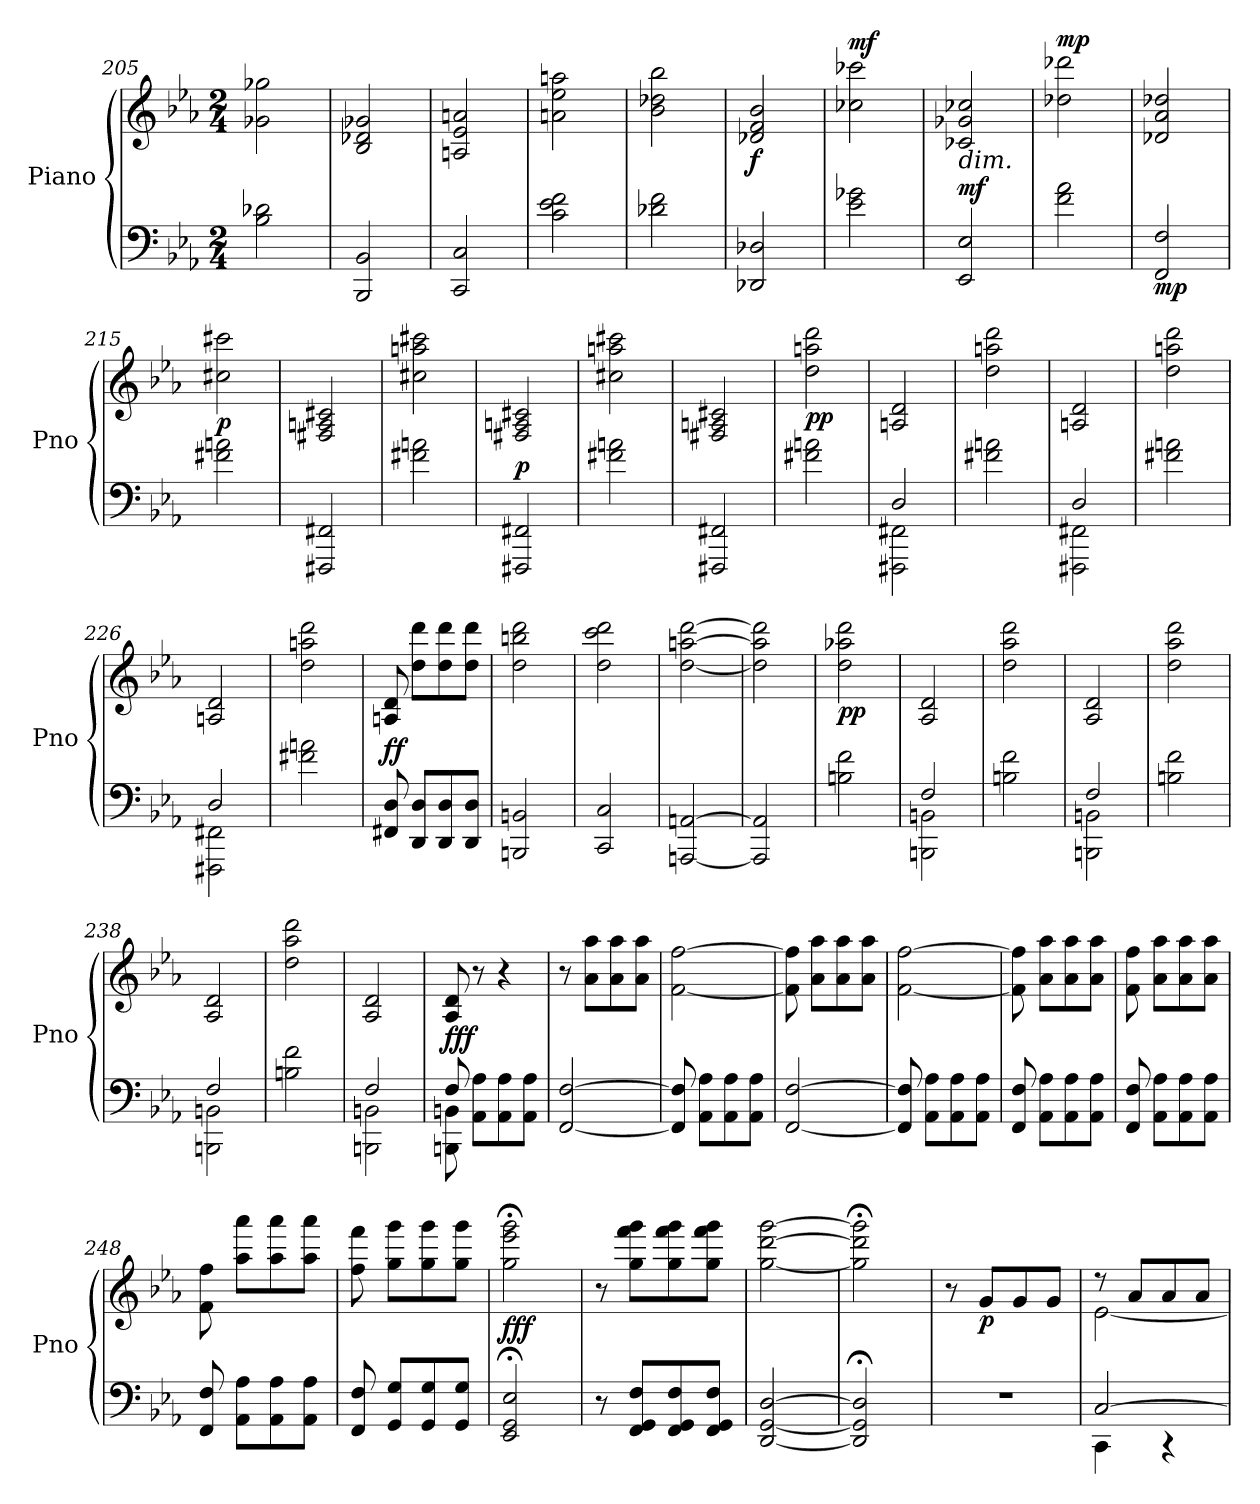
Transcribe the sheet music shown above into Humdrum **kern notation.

**kern	**kern	**dynam
*part1	*part1	*part1
*staff2	*staff1	*staff1/2
*I"Piano	*	*
*I'Pno	*	*
*clefF4	*clefG2	*
*k[b-e-a-]	*k[b-e-a-]	*
*M2/4	*M2/4	*
=205	=205	=205
2B-\ 2d-X\	2g-X\ 2gg-X\	.
=206	=206	=206
2BBB-/ 2BB-/	2B-/ 2d-X/ 2g-X/	.
=207	=207	=207
2CC/ 2C/	2An/ 2e-/ 2an/	.
=208	=208	=208
2c\ 2e-\ 2f\	2an\ 2ee-\ 2aan\	.
=209	=209	=209
2d-X\ 2f\	2b-\ 2dd-X\ 2bb-\	.
!!LO:LB:g=z
=210	=210	=210
!	!	!LO:DY:b
2DD-X/ 2D-X/	2d-X/ 2f/ 2b-/	f
=211	=211	=211
!	!	!LO:DY:a
2e-\ 2g-X\	2cc-X\ 2ccc-X\	mf
=212	=212	=212
!LO:TX:a:i:t=dim.	!	!
!	!	!LO:DY:a=2
2EE-/ 2E-/	2c-X/ 2g-X/ 2cc-X/	mf
=213	=213	=213
!	!	!LO:DY:a
2f\ 2a-\	2dd-X\ 2ddd-X\	mp
=214	=214	=214
!	!	!LO:DY:b=2
2FF/ 2F/	2d-X/ 2a-/ 2dd-X/	mp
=215	=215	=215
!	!	!LO:DY:b
2f#X\ 2an\	2cc#X\ 2ccc#X\	p
=216	=216	=216
2FFF#X/ 2FF#X/	2F#X/ 2An/ 2c#X/	.
=217	=217	=217
2f#X\ 2an\	2cc#X\ 2aan\ 2ccc#X\	.
=218	=218	=218
!	!	!LO:DY:a=2
2FFF#X/ 2FF#X/	2F#X/ 2An/ 2c#X/	p
=219	=219	=219
2f#X\ 2an\	2cc#X\ 2aan\ 2ccc#X\	.
=220	=220	=220
2FFF#X/ 2FF#X/	2F#X/ 2An/ 2c#X/	.
!!LO:LB:g=z
=221	=221	=221
!	!	!LO:DY:b
2f#X\ 2an\	2dd\ 2aan\ 2ddd\	pp
=222	=222	=222
*^	*	*
2D/	2FFF#X\ 2FF#X\	2An/ 2d/	.
*v	*v	*	*
=223	=223	=223
2f#X\ 2an\	2dd\ 2aan\ 2ddd\	.
=224	=224	=224
*^	*	*
2D/	2FFF#X\ 2FF#X\	2An/ 2d/	.
*v	*v	*	*
=225	=225	=225
2f#X\ 2an\	2dd\ 2aan\ 2ddd\	.
=226	=226	=226
*^	*	*
2D/	2FFF#X\ 2FF#X\	2An/ 2d/	.
*v	*v	*	*
=227	=227	=227
2f#X\ 2an\	2dd\ 2aan\ 2ddd\	.
=228	=228	=228
!	!	!LO:DY:a=2
8FF#X/ 8D/	8An/ 8d/	ff
8DD/ 8D/L	8dd\ 8ddd\L	.
8DD/ 8D/	8dd\ 8ddd\	.
8DD/ 8D/J	8dd\ 8ddd\J	.
=229	=229	=229
2BBBn/ 2BBn/	2dd\ 2bbn\ 2ddd\	.
=230	=230	=230
2CC/ 2C/	2dd\ 2ccc\ 2ddd\	.
!!LO:LB:g=z
=231	=231	=231
[2AAAn/ [2AAn/	[2dd\ [2aan\ [2ddd\	.
=232	=232	=232
2AAA/] 2AA/]	2dd\] 2aa\] 2ddd\]	.
=233	=233	=233
!	!	!LO:DY:b
2Bn\ 2f\	2dd\ 2aa-X\ 2ddd\	pp
=234	=234	=234
*^	*	*
2F/	2BBBn\ 2BBn\	2A-/ 2d/	.
*v	*v	*	*
=235	=235	=235
2Bn\ 2f\	2dd\ 2aa-\ 2ddd\	.
=236	=236	=236
*^	*	*
2F/	2BBBn\ 2BBn\	2A-/ 2d/	.
*v	*v	*	*
=237	=237	=237
2Bn\ 2f\	2dd\ 2aa-\ 2ddd\	.
=238	=238	=238
*^	*	*
2F/	2BBBn\ 2BBn\	2A-/ 2d/	.
*v	*v	*	*
=239	=239	=239
2Bn\ 2f\	2dd\ 2aa-\ 2ddd\	.
=240	=240	=240
*^	*	*
2F/	2BBBn\ 2BBn\	2A-/ 2d/	.
!!LO:LB:g=z
=241	=241	=241	=241
!	!	!	!LO:DY:a=2
!	!	!	!LO:DY:n=1:a=2
8F/	8BBBn\ 8BBn\	8A-/ 8d/	f ff
8AA-\ 8A-\L	4.ryy	8r	.
8AA-\ 8A-\	.	4r	.
8AA-\ 8A-\J	.	.	.
*v	*v	*	*
=242	=242	=242
[2FF/ [2F/	8r	.
.	8a-\ 8aa-\L	.
.	8a-\ 8aa-\	.
.	8a-\ 8aa-\J	.
=243	=243	=243
8FF/] 8F/]	[2f\ [2ff\	.
8AA-\ 8A-\L	.	.
8AA-\ 8A-\	.	.
8AA-\ 8A-\J	.	.
=244	=244	=244
[2FF/ [2F/	8f\] 8ff\]	.
.	8a-\ 8aa-\L	.
.	8a-\ 8aa-\	.
.	8a-\ 8aa-\J	.
=245	=245	=245
8FF/] 8F/]	[2f\ [2ff\	.
8AA-\ 8A-\L	.	.
8AA-\ 8A-\	.	.
8AA-\ 8A-\J	.	.
!!LO:PB:g=z
=246	=246	=246
8FF/ 8F/	8f\] 8ff\]	.
8AA-\ 8A-\L	8a-\ 8aa-\L	.
8AA-\ 8A-\	8a-\ 8aa-\	.
8AA-\ 8A-\J	8a-\ 8aa-\J	.
=247	=247	=247
8FF/ 8F/	8f\ 8ff\	.
8AA-\ 8A-\L	8a-\ 8aa-\L	.
8AA-\ 8A-\	8a-\ 8aa-\	.
8AA-\ 8A-\J	8a-\ 8aa-\J	.
=248	=248	=248
8FF/ 8F/	8f\ 8ff\	.
8AA-\ 8A-\L	8aa-\ 8aaa-\L	.
8AA-\ 8A-\	8aa-\ 8aaa-\	.
8AA-\ 8A-\J	8aa-\ 8aaa-\J	.
=249	=249	=249
8FF/ 8F/	8ff\ 8fff\	.
8GG/ 8G/L	8gg\ 8ggg\L	.
8GG/ 8G/	8gg\ 8ggg\	.
8GG/ 8G/J	8gg\ 8ggg\J	.
=250	=250	=250
*	*MM60	*
!	!	!LO:DY:b
2EE-/;< 2GG/;< 2E-/;<	2gg\;< 2eee-\;< 2ggg\;<	fff
!!LO:LB:g=z
=251	=251	=251
8r	8r	.
*	*MM164	*
8FF/ 8GG/ 8F/L	8gg\ 8fff\ 8ggg\L	.
8FF/ 8GG/ 8F/	8gg\ 8fff\ 8ggg\	.
8FF/ 8GG/ 8F/J	8gg\ 8fff\ 8ggg\J	.
=252	=252	=252
[2DD/ [2GG/ [2D/	[2gg\ [2ddd\ [2ggg\	.
=253	=253	=253
*	*MM60	*
2DD/];< 2GG/];< 2D/];<	2gg\];< 2ddd\];< 2ggg\];<	.
=254	=254	=254
2r	8r	.
*	*MM164	*
!	!	!LO:DY:b
.	8g/L	p
.	8g/	.
.	8g/J	.
=255	=255	=255
*^	*^	*
[2C/	4CC\	8r	[2e-\	.
.	.	8a-/L	.	.
.	4r	8a-/	.	.
.	.	8a-/J	.	.
*v	*v	*	*	*
*	*v	*v	*
=	=	=
*-	*-	*-
